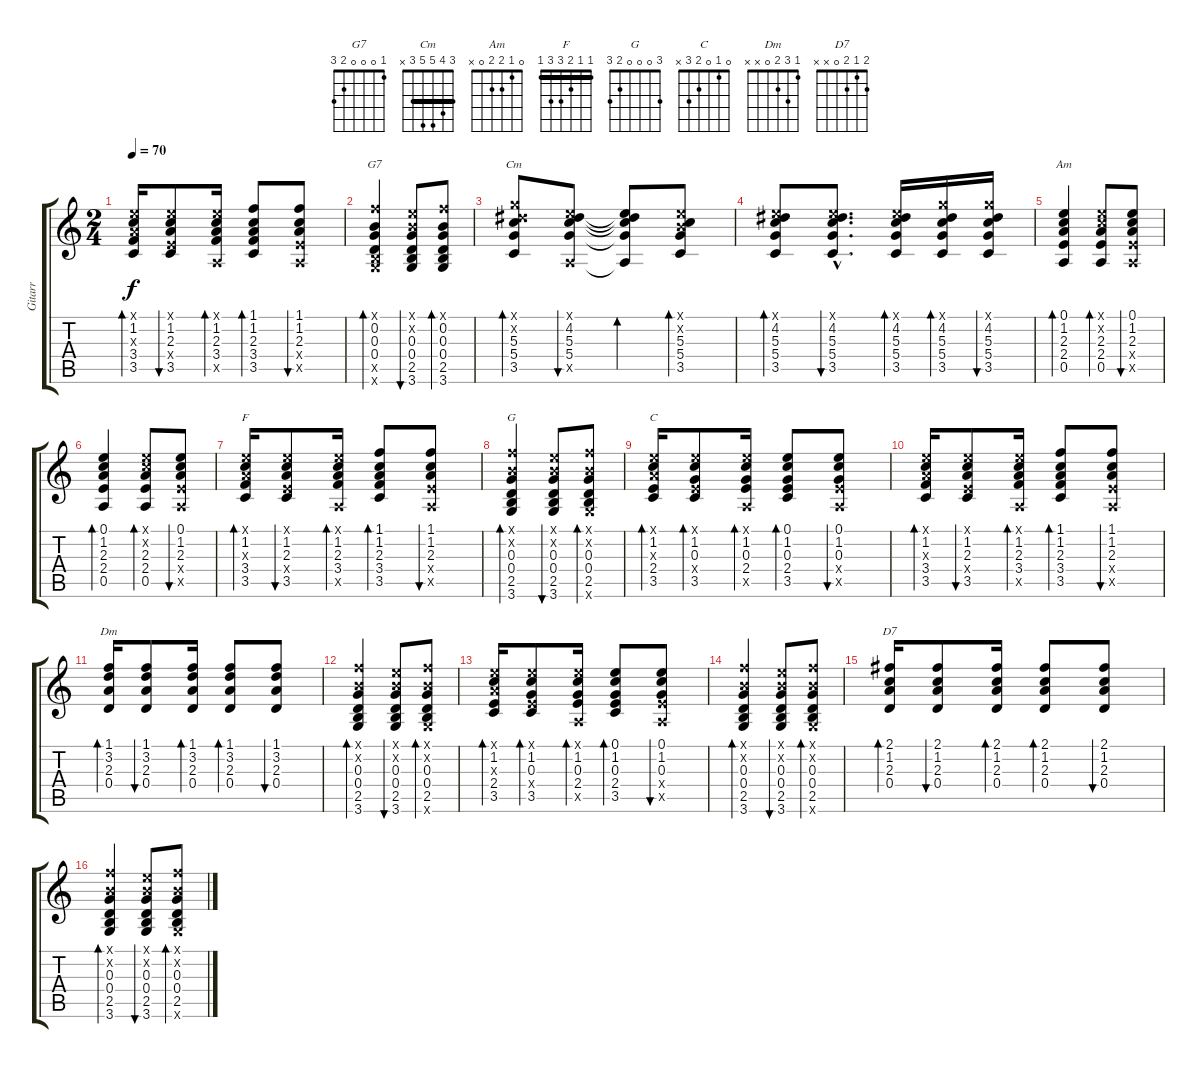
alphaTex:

\track ("Gitarr" "Gitarr") {instrument acousticguitarsteel}
\staff {score tabs}
\tuning (E4 B3 G3 D3 A2 E2) {hide}
\chord ("G7" 1 0 0 0 2 3)
\chord ("Cm" 3 4 5 5 3 x) {barre 3}
\chord ("Am" 0 1 2 2 0 x)
\chord ("F" 1 1 2 3 3 1) {barre 1}
\chord ("G" 3 0 0 0 2 3)
\chord ("C" 0 1 0 2 3 x)
\chord ("Dm" 1 3 2 0 x x)
\chord ("D7" 2 1 2 0 x x)
\ts (2 4)
\tempo 70
\clef g2
\ks c
(0.1{x} 1.2 2.3{x} 3.4 3.5).16{bd 60 dy f} (0.1{x} 1.2 2.3 2.4{x} 3.5).8{bu 60} (0.1{x} 1.2 2.3 3.4 0.5{x}).16{bd 60} (1.1 1.2 2.3 3.4 3.5).8{bd 60} (1.1 1.2 2.3 2.4{x} 0.5{x}).8{bu 60} |
(1.1{x} 0.2 0.3 0.4 2.5{x} 3.6{x}).4{bd 60 ch "G7"} (0.1{x} 0.2{x} 0.3 0.4 2.5 3.6).8{bu 60} (1.1{x} 0.2 0.3 0.4 2.5 3.6).8{bd 60} |
(3.1{x} 4.2{x} 5.3 5.4 3.5).8{bd 60 ch "Cm"} (0.1{x} 4.2 5.3 5.4 0.5{x}).8{bu 60} (0.1{t} 4.2{t} 5.3{t} 5.4{t} 0.5{t}).8{bd 60} (0.1{x} 0.2{x} 5.3 5.4 3.5).8{bd 60} |
(0.1{x} 4.2 5.3 5.4 3.5).8{bd 60} (0.1{hac x} 4.2{hac} 5.3{hac} 5.4{hac} 3.5{hac}).8{d bu 60} (0.1{x} 4.2 5.3 5.4 3.5).16{bd 60} (3.1{x} 4.2 5.3 5.4 3.5).16{bd 60} (3.1{x} 4.2 5.3 5.4 3.5).16{bu 60} |
(0.1 1.2 2.3 2.4 0.5).4{bd 60 ch "Am"} (0.1{x} 1.2{x} 2.3 2.4 0.5).8{bd 60} (0.1 1.2 2.3 2.4{x} 0.5{x}).8{bu 60} |
(0.1 1.2 2.3 2.4 0.5).4{bd 60} (0.1{x} 1.2{x} 2.3 2.4 0.5).8{bd 60} (0.1 1.2 2.3 2.4{x} 0.5{x}).8{bu 60} |
(0.1{x} 1.2 2.3{x} 3.4 3.5).16{bd 60 ch "F"} (0.1{x} 1.2 2.3 2.4{x} 3.5).8{bu 60} (0.1{x} 1.2 2.3 3.4 0.5{x}).16{bd 60} (1.1 1.2 2.3 3.4 3.5).8{bd 60} (1.1 1.2 2.3 2.4{x} 0.5{x}).8{bu 60} |
(1.1{x} 0.2{x} 0.3 0.4 2.5 3.6).4{bd 60 ch "G"} (0.1{x} 0.2{x} 0.3 0.4 2.5 3.6).8{bu 60} (1.1{x} 0.2{x} 0.3 0.4 2.5 3.6{x}).8{bd 60} |
(0.1{x} 1.2 2.3{x} 2.4 3.5).16{bd 60 ch "C"} (0.1{x} 1.2 0.3 2.4{x} 3.5).8{bd 60} (0.1{x} 1.2 0.3 2.4 0.5{x}).16{bd 60} (0.1 1.2 0.3 2.4 3.5).8{bd 60} (0.1 1.2 0.3 2.4{x} 0.5{x}).8{bu 60} |
(0.1{x} 1.2 2.3{x} 3.4 3.5).16{bd 60} (0.1{x} 1.2 2.3 2.4{x} 3.5).8{bu 60} (0.1{x} 1.2 2.3 3.4 0.5{x}).16{bd 60} (1.1 1.2 2.3 3.4 3.5).8{bd 60} (1.1 1.2 2.3 2.4{x} 0.5{x}).8{bu 60} |
(1.1 3.2 2.3 0.4).16{bd 60 ch "Dm"} (1.1 3.2 2.3 0.4).8{bu 60} (1.1 3.2 2.3 0.4).16{bd 60} (1.1 3.2 2.3 0.4).8{bd 60} (1.1 3.2 2.3 0.4).8{bu 60} |
(1.1{x} 0.2{x} 0.3 0.4 2.5 3.6).4{bd 60} (0.1{x} 0.2{x} 0.3 0.4 2.5 3.6).8{bu 60} (1.1{x} 0.2{x} 0.3 0.4 2.5 3.6{x}).8{bd 60} |
(0.1{x} 1.2 2.3{x} 2.4 3.5).16{bd 60} (0.1{x} 1.2 0.3 2.4{x} 3.5).8{bd 60} (0.1{x} 1.2 0.3 2.4 0.5{x}).16{bd 60} (0.1 1.2 0.3 2.4 3.5).8{bd 60} (0.1 1.2 0.3 2.4{x} 0.5{x}).8{bu 60} |
(1.1{x} 0.2{x} 0.3 0.4 2.5 3.6).4{bd 60} (0.1{x} 0.2{x} 0.3 0.4 2.5 3.6).8{bu 60} (1.1{x} 0.2{x} 0.3 0.4 2.5 3.6{x}).8{bd 60} |
(2.1 1.2 2.3 0.4).16{bd 60 ch "D7"} (2.1 1.2 2.3 0.4).8{bu 60} (2.1 1.2 2.3 0.4).16{bd 60} (2.1 1.2 2.3 0.4).8{bd 60} (2.1 1.2 2.3 0.4).8{bu 60} |
(1.1{x} 0.2{x} 0.3 0.4 2.5 3.6).4{bd 60} (0.1{x} 0.2{x} 0.3 0.4 2.5 3.6).8{bu 60} (1.1{x} 0.2{x} 0.3 0.4 2.5 3.6{x}).8{bd 60}
